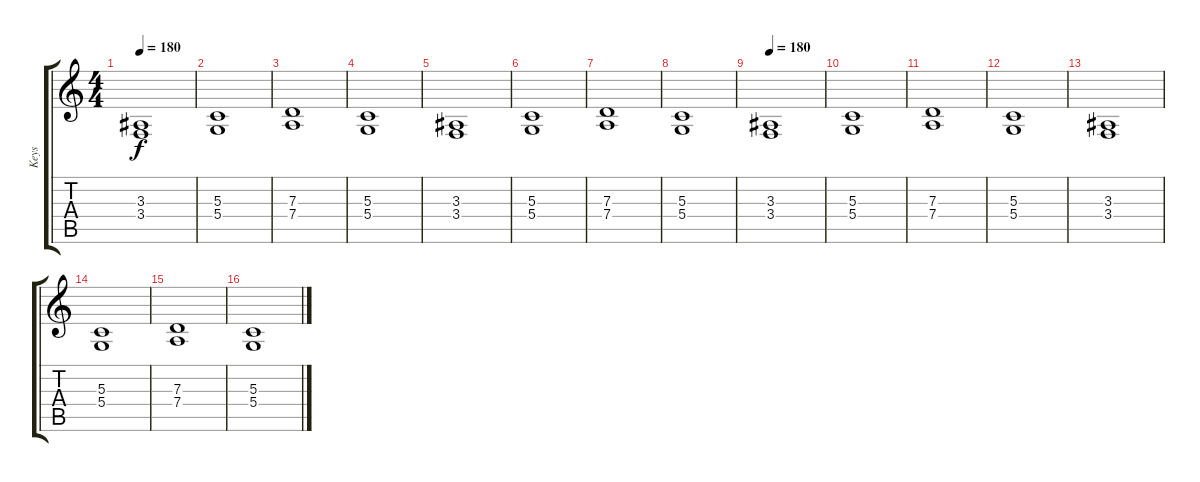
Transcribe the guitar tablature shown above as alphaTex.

\track ("Keys" "Keys") {instrument synthstrings1}
\staff {score tabs}
\tuning (E4 B3 G3 D3 A2 E2) {hide}
\ts (4 4)
\tempo 180
\clef g2
\ks c
(3.3 3.4).1{dy f} |
(5.3 5.4).1 |
(7.3 7.4).1 |
(5.3 5.4).1 |
(3.3 3.4).1 |
(5.3 5.4).1 |
(7.3 7.4).1 |
(5.3 5.4).1 |
\tempo 180
(3.3 3.4).1 |
(5.3 5.4).1 |
(7.3 7.4).1 |
(5.3 5.4).1 |
(3.3 3.4).1 |
(5.3 5.4).1 |
(7.3 7.4).1 |
(5.3 5.4).1
